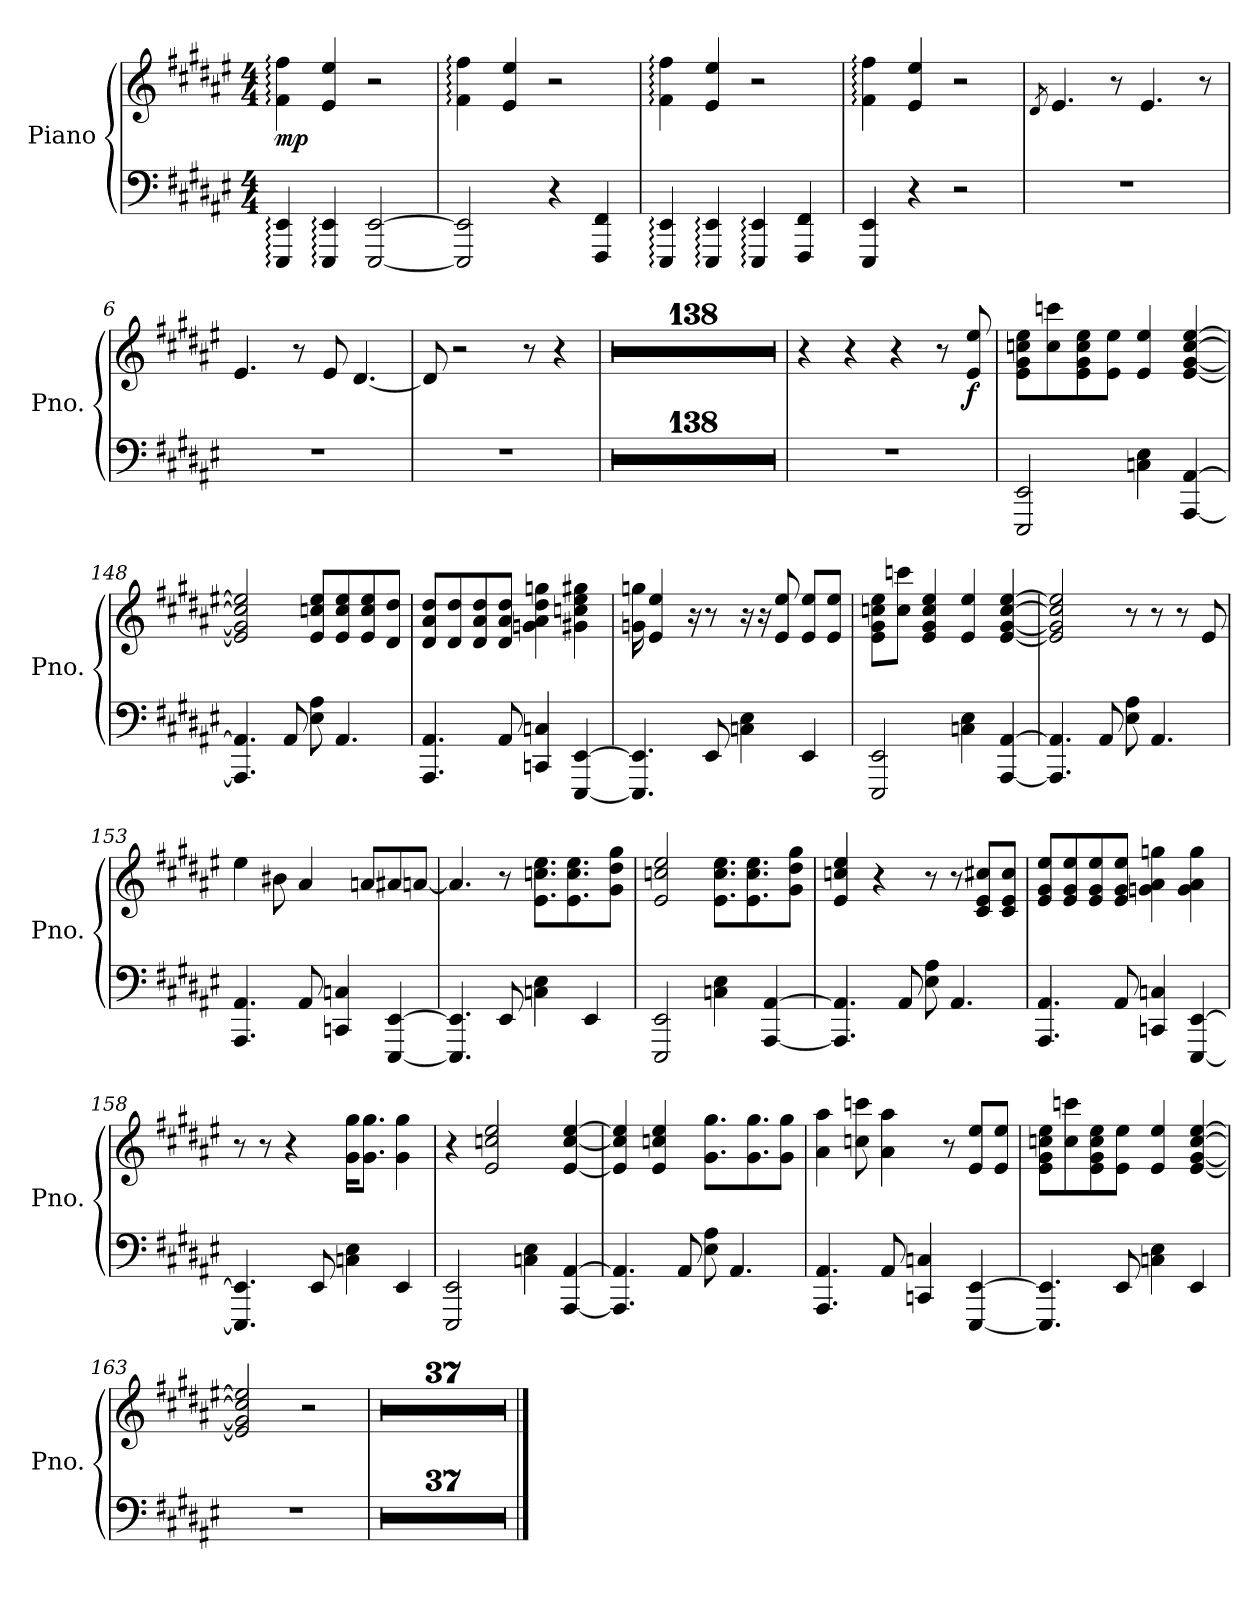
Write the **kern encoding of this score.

**kern	**kern	**dynam
*part1	*part1	*part1
*staff2	*staff1	*staff1/2
*I"Piano	*	*
*I'Pno.	*	*
*clefF4	*clefG2	*
*k[f#c#g#d#a#e#]	*k[f#c#g#d#a#e#]	*
*M4/4	*M4/4	*
*MM150	*MM150	*
=1	=1	=1
!	!	!LO:DY:b
4EEE#/: 4EE#/:	4f#\: 4ff#\:	mp
4EEE#/: 4EE#/:	4e#/ 4ee#/	.
[2EEE#/ [2EE#/	2r	.
=2	=2	=2
2EEE#/] 2EE#/]	4f#\: 4ff#\:	.
.	4e#/ 4ee#/	.
4r	2r	.
4FFF#/ 4FF#/	.	.
=3	=3	=3
4EEE#/: 4EE#/:	4f#\: 4ff#\:	.
4EEE#/: 4EE#/:	4e#/ 4ee#/	.
4EEE#/: 4EE#/:	2r	.
4FFF#/ 4FF#/	.	.
=4	=4	=4
4EEE#/ 4EE#/	4f#\: 4ff#\:	.
4r	4e#/ 4ee#/	.
2r	2r	.
=5	=5	=5
.	8qd#/	.
1r	4.e#/	.
.	8r	.
.	4.e#/	.
.	8r	.
=6	=6	=6
1r	4.e#/	.
.	8r	.
.	8e#/	.
.	[4.d#/	.
=7	=7	=7
1r	8d#/]	.
.	2r	.
.	8r	.
.	4r	.
=8	=8	=8
1r	1r	.
!!LO:LB:g=z
=9	=9	=9
1r	1r	.
=10	=10	=10
1r	1r	.
=11	=11	=11
1r	1r	.
=12	=12	=12
1r	1r	.
=13	=13	=13
1r	1r	.
=14	=14	=14
1r	1r	.
=15	=15	=15
1r	1r	.
=16	=16	=16
1r	1r	.
=17	=17	=17
1r	1r	.
=18	=18	=18
1r	1r	.
=19	=19	=19
1r	1r	.
=20	=20	=20
1r	1r	.
=21	=21	=21
1r	1r	.
=22	=22	=22
1r	1r	.
=23	=23	=23
1r	1r	.
=24	=24	=24
1r	1r	.
=25	=25	=25
1r	1r	.
!!LO:LB:g=z
=26	=26	=26
1r	1r	.
=27	=27	=27
1r	1r	.
=28	=28	=28
1r	1r	.
=29	=29	=29
1r	1r	.
=30	=30	=30
1r	1r	.
=31	=31	=31
1r	1r	.
=32	=32	=32
1r	1r	.
=33	=33	=33
1r	1r	.
=34	=34	=34
1r	1r	.
=35	=35	=35
1r	1r	.
=36	=36	=36
1r	1r	.
=37	=37	=37
1r	1r	.
=38	=38	=38
1r	1r	.
=39	=39	=39
1r	1r	.
=40	=40	=40
1r	1r	.
=41	=41	=41
1r	1r	.
=42	=42	=42
1r	1r	.
!!LO:LB:g=z
=43	=43	=43
1r	1r	.
=44	=44	=44
1r	1r	.
=45	=45	=45
1r	1r	.
=46	=46	=46
1r	1r	.
=47	=47	=47
1r	1r	.
=48	=48	=48
1r	1r	.
=49	=49	=49
1r	1r	.
=50	=50	=50
1r	1r	.
=51	=51	=51
1r	1r	.
=52	=52	=52
1r	1r	.
=53	=53	=53
1r	1r	.
=54	=54	=54
1r	1r	.
=55	=55	=55
1r	1r	.
=56	=56	=56
1r	1r	.
=57	=57	=57
1r	1r	.
=58	=58	=58
1r	1r	.
=59	=59	=59
1r	1r	.
!!LO:LB:g=z
=60	=60	=60
1r	1r	.
=61	=61	=61
1r	1r	.
=62	=62	=62
1r	1r	.
=63	=63	=63
1r	1r	.
=64	=64	=64
1r	1r	.
=65	=65	=65
1r	1r	.
=66	=66	=66
1r	1r	.
=67	=67	=67
1r	1r	.
=68	=68	=68
1r	1r	.
=69	=69	=69
1r	1r	.
=70	=70	=70
1r	1r	.
=71	=71	=71
1r	1r	.
=72	=72	=72
1r	1r	.
=73	=73	=73
1r	1r	.
=74	=74	=74
1r	1r	.
=75	=75	=75
1r	1r	.
=76	=76	=76
1r	1r	.
!!LO:PB:g=z
=77	=77	=77
1r	1r	.
=78	=78	=78
1r	1r	.
=79	=79	=79
1r	1r	.
=80	=80	=80
1r	1r	.
=81	=81	=81
1r	1r	.
=82	=82	=82
1r	1r	.
=83	=83	=83
1r	1r	.
=84	=84	=84
1r	1r	.
=85	=85	=85
1r	1r	.
=86	=86	=86
1r	1r	.
=87	=87	=87
1r	1r	.
=88	=88	=88
1r	1r	.
=89	=89	=89
1r	1r	.
=90	=90	=90
1r	1r	.
=91	=91	=91
1r	1r	.
=92	=92	=92
1r	1r	.
=93	=93	=93
1r	1r	.
!!LO:LB:g=z
=94	=94	=94
1r	1r	.
=95	=95	=95
1r	1r	.
=96	=96	=96
1r	1r	.
=97	=97	=97
1r	1r	.
=98	=98	=98
1r	1r	.
=99	=99	=99
1r	1r	.
=100	=100	=100
1r	1r	.
=101	=101	=101
1r	1r	.
=102	=102	=102
1r	1r	.
=103	=103	=103
1r	1r	.
=104	=104	=104
1r	1r	.
=105	=105	=105
1r	1r	.
=106	=106	=106
1r	1r	.
=107	=107	=107
1r	1r	.
=108	=108	=108
1r	1r	.
=109	=109	=109
1r	1r	.
=110	=110	=110
1r	1r	.
!!LO:LB:g=z
=111	=111	=111
1r	1r	.
=112	=112	=112
1r	1r	.
=113	=113	=113
1r	1r	.
=114	=114	=114
1r	1r	.
=115	=115	=115
1r	1r	.
=116	=116	=116
1r	1r	.
=117	=117	=117
1r	1r	.
=118	=118	=118
1r	1r	.
=119	=119	=119
1r	1r	.
=120	=120	=120
1r	1r	.
=121	=121	=121
1r	1r	.
=122	=122	=122
1r	1r	.
=123	=123	=123
1r	1r	.
=124	=124	=124
1r	1r	.
=125	=125	=125
1r	1r	.
=126	=126	=126
1r	1r	.
=127	=127	=127
1r	1r	.
!!LO:LB:g=z
=128	=128	=128
1r	1r	.
=129	=129	=129
1r	1r	.
=130	=130	=130
1r	1r	.
=131	=131	=131
1r	1r	.
=132	=132	=132
1r	1r	.
=133	=133	=133
1r	1r	.
=134	=134	=134
1r	1r	.
=135	=135	=135
1r	1r	.
=136	=136	=136
1r	1r	.
=137	=137	=137
1r	1r	.
=138	=138	=138
1r	1r	.
=139	=139	=139
1r	1r	.
=140	=140	=140
1r	1r	.
=141	=141	=141
1r	1r	.
=142	=142	=142
1r	1r	.
=143	=143	=143
1r	1r	.
=144	=144	=144
1r	1r	.
!!LO:LB:g=z
=145	=145	=145
1r	1r	.
=146	=146	=146
1r	4r	.
.	4r	.
.	4r	.
.	8r	.
!	!	!LO:DY:b
.	8e#/ 8ee#/	f
=147	=147	=147
2EEE#/ 2EE#/	8e#\ 8g#\ 8ccn\ 8ee#\L	.
.	8cc\ 8cccn\	.
.	8e#\ 8g#\ 8cc\ 8ee#\	.
.	8e#\ 8ee#\J	.
4Cn\ 4E#\	4e#/ 4ee#/	.
[4AAA#/ [4AA#/	[4e#/ [4g#/ [4cc/ [4ee#/	.
=148	=148	=148
4.AAA#/] 4.AA#/]	2e#/] 2g#/] 2cc/] 2ee#/]	.
8AA#/	.	.
8E#\ 8A#\	8e#/ 8ccn/ 8ee#/L	.
4.AA#/	8e#/ 8cc/ 8ee#/	.
.	8e#/ 8cc/ 8ee#/	.
.	8d#/ 8dd#/J	.
=149	=149	=149
4.AAA#/ 4.AA#/	8d#/ 8a#/ 8dd#/L	.
.	8d#/ 8dd#/	.
.	8d#/ 8a#/ 8dd#/	.
8AA#/	8d#/ 8a#/ 8dd#/J	.
4CCn/ 4Cn/	4gn\ 4a#\ 4dd#\ 4ggn\	.
[4EEE#/ [4EE#/	4g#X\ 4ccn\ 4ee#\ 4gg#X\	.
=150	=150	=150
4.EEE#/] 4.EE#/]	16gn\ 16ggn\	.
.	4e#/ 4ee#/	.
.	16r	.
8EE#/	8r	.
4Cn\ 4E#\	16r	.
.	16r	.
.	8e#/ 8ee#/	.
4EE#/	8e#/ 8ee#/L	.
.	8e#/ 8ee#/J	.
!!LO:PB:g=z
=151	=151	=151
2EEE#/ 2EE#/	8e#\ 8g#\ 8ccn\ 8ee#\L	.
.	8cc\ 8cccn\J	.
.	4e#/ 4g#/ 4cc/ 4ee#/	.
4Cn\ 4E#\	4e#/ 4ee#/	.
[4AAA#/ [4AA#/	[4e#/ [4g#/ [4cc/ [4ee#/	.
=152	=152	=152
4.AAA#/] 4.AA#/]	2e#/] 2g#/] 2cc/] 2ee#/]	.
8AA#/	.	.
8E#\ 8A#\	8r	.
4.AA#/	8r	.
.	8r	.
.	8e#/	.
=153	=153	=153
4.AAA#/ 4.AA#/	4ee#\	.
.	8b#X\	.
8AA#/	4a#/	.
4CCn/ 4Cn/	.	.
.	8an/L	.
[4EEE#/ [4EE#/	8a#X/	.
.	[8an/J	.
=154	=154	=154
4.EEE#/] 4.EE#/]	4.a/]	.
8EE#/	8r	.
4Cn\ 4E#\	8.e#\ 8.ccn\ 8.ee#\L	.
.	8.e#\ 8.cc\ 8.ee#\	.
4EE#/	.	.
.	8g#\ 8dd#\ 8gg#\J	.
=155	=155	=155
2EEE#/ 2EE#/	2e#/ 2ccn/ 2ee#/	.
4Cn\ 4E#\	8.e#\ 8.cc\ 8.ee#\L	.
.	8.e#\ 8.cc\ 8.ee#\	.
[4AAA#/ [4AA#/	.	.
.	8g#\ 8dd#\ 8gg#\J	.
!!LO:LB:g=z
=156	=156	=156
4.AAA#/] 4.AA#/]	4e#/ 4ccn/ 4ee#/	.
.	4r	.
8AA#/	.	.
8E#\ 8A#\	8r	.
4.AA#/	8r	.
.	8c#/ 8e#/ 8cc#X/L	.
.	8c#/ 8e#/ 8cc#/J	.
=157	=157	=157
4.AAA#/ 4.AA#/	8e#/ 8g#/ 8ee#/L	.
.	8e#/ 8g#/ 8ee#/	.
.	8e#/ 8g#/ 8ee#/	.
8AA#/	8e#/ 8g#/ 8ee#/J	.
4CCn/ 4Cn/	4gn\ 4a#\ 4ggn\	.
[4EEE#/ [4EE#/	4g\ 4a#\ 4gg\	.
=158	=158	=158
4.EEE#/] 4.EE#/]	8r	.
.	8r	.
.	4r	.
8EE#/	.	.
4Cn\ 4E#\	16g#\ 16gg#\KL	.
.	8.g#\ 8.gg#\J	.
4EE#/	4g#\ 4gg#\	.
=159	=159	=159
2EEE#/ 2EE#/	4r	.
.	2e#/ 2ccn/ 2ee#/	.
4Cn\ 4E#\	.	.
[4AAA#/ [4AA#/	[4e#/ [4cc/ [4ee#/	.
=160	=160	=160
4.AAA#/] 4.AA#/]	4e#/] 4cc/] 4ee#/]	.
.	4e#/ 4ccn/ 4ee#/	.
8AA#/	.	.
8E#\ 8A#\	8.g#\ 8.gg#\L	.
4.AA#/	.	.
.	8.g#\ 8.gg#\	.
.	8g#\ 8gg#\J	.
!!LO:LB:g=z
=161	=161	=161
4.AAA#/ 4.AA#/	4a#\ 4aa#\	.
.	8ccn\ 8cccn\	.
8AA#/	4a#\ 4aa#\	.
4CCn/ 4Cn/	.	.
.	8r	.
[4EEE#/ [4EE#/	8e#/ 8ee#/L	.
.	8e#/ 8ee#/J	.
=162	=162	=162
4.EEE#/] 4.EE#/]	8e#\ 8g#\ 8ccn\ 8ee#\L	.
.	8cc\ 8cccn\	.
.	8e#\ 8g#\ 8cc\ 8ee#\	.
8EE#/	8e#\ 8ee#\J	.
4Cn\ 4E#\	4e#/ 4ee#/	.
4EE#/	[4e#/ [4g#/ [4cc/ [4ee#/	.
=163	=163	=163
1r	2e#/] 2g#/] 2cc/] 2ee#/]	.
.	2r	.
=164	=164	=164
1r	1r	.
=165	=165	=165
1r	1r	.
=166	=166	=166
1r	1r	.
=167	=167	=167
1r	1r	.
=168	=168	=168
1r	1r	.
=169	=169	=169
1r	1r	.
=170	=170	=170
1r	1r	.
=171	=171	=171
1r	1r	.
=172	=172	=172
1r	1r	.
!!LO:LB:g=z
=173	=173	=173
1r	1r	.
=174	=174	=174
1r	1r	.
=175	=175	=175
1r	1r	.
=176	=176	=176
1r	1r	.
=177	=177	=177
1r	1r	.
=178	=178	=178
1r	1r	.
=179	=179	=179
1r	1r	.
=180	=180	=180
1r	1r	.
=181	=181	=181
1r	1r	.
=182	=182	=182
1r	1r	.
=183	=183	=183
1r	1r	.
=184	=184	=184
1r	1r	.
=185	=185	=185
1r	1r	.
=186	=186	=186
1r	1r	.
=187	=187	=187
1r	1r	.
=188	=188	=188
1r	1r	.
=189	=189	=189
1r	1r	.
!!LO:LB:g=z
=190	=190	=190
1r	1r	.
=191	=191	=191
1r	1r	.
=192	=192	=192
1r	1r	.
=193	=193	=193
1r	1r	.
=194	=194	=194
1r	1r	.
=195	=195	=195
1r	1r	.
=196	=196	=196
1r	1r	.
=197	=197	=197
1r	1r	.
=198	=198	=198
1r	1r	.
=199	=199	=199
1r	1r	.
=200	=200	=200
1r	1r	.
==	==	==
*-	*-	*-
